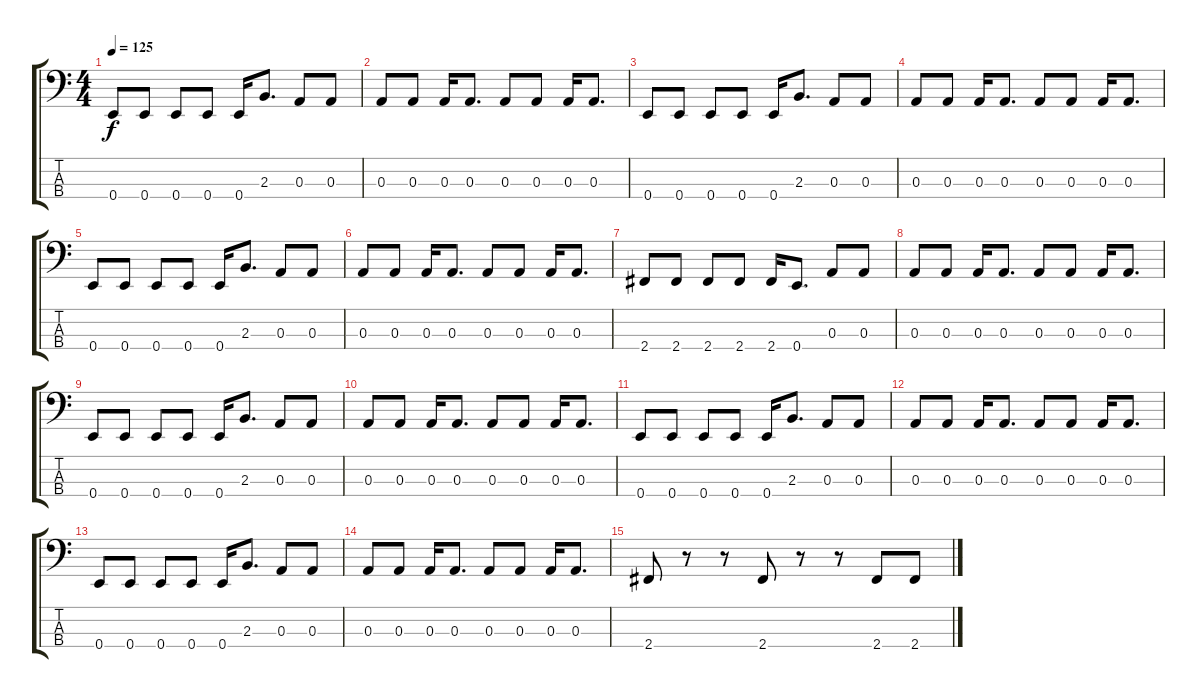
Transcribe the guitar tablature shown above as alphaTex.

\track "" {instrument electricbasspick}
\staff {score tabs}
\tuning (G2 D2 A1 E1) {hide}
\ts (4 4)
\tempo 125
\clef f4
\ks c
0.4.8{dy f} 0.4.8 0.4.8 0.4.8 0.4.16 2.3.8{d} 0.3.8 0.3.8 |
0.3.8 0.3.8 0.3.16 0.3.8{d} 0.3.8 0.3.8 0.3.16 0.3.8{d} |
0.4.8 0.4.8 0.4.8 0.4.8 0.4.16 2.3.8{d} 0.3.8 0.3.8 |
0.3.8 0.3.8 0.3.16 0.3.8{d} 0.3.8 0.3.8 0.3.16 0.3.8{d} |
0.4.8 0.4.8 0.4.8 0.4.8 0.4.16 2.3.8{d} 0.3.8 0.3.8 |
0.3.8 0.3.8 0.3.16 0.3.8{d} 0.3.8 0.3.8 0.3.16 0.3.8{d} |
2.4.8 2.4.8 2.4.8 2.4.8 2.4.16 0.4.8{d} 0.3.8 0.3.8 |
0.3.8 0.3.8 0.3.16 0.3.8{d} 0.3.8 0.3.8 0.3.16 0.3.8{d} |
0.4.8 0.4.8 0.4.8 0.4.8 0.4.16 2.3.8{d} 0.3.8 0.3.8 |
0.3.8 0.3.8 0.3.16 0.3.8{d} 0.3.8 0.3.8 0.3.16 0.3.8{d} |
0.4.8 0.4.8 0.4.8 0.4.8 0.4.16 2.3.8{d} 0.3.8 0.3.8 |
0.3.8 0.3.8 0.3.16 0.3.8{d} 0.3.8 0.3.8 0.3.16 0.3.8{d} |
0.4.8 0.4.8 0.4.8 0.4.8 0.4.16 2.3.8{d} 0.3.8 0.3.8 |
0.3.8 0.3.8 0.3.16 0.3.8{d} 0.3.8 0.3.8 0.3.16 0.3.8{d} |
2.4.8 r.8 r.8 2.4.8 r.8 r.8 2.4.8 2.4.8
